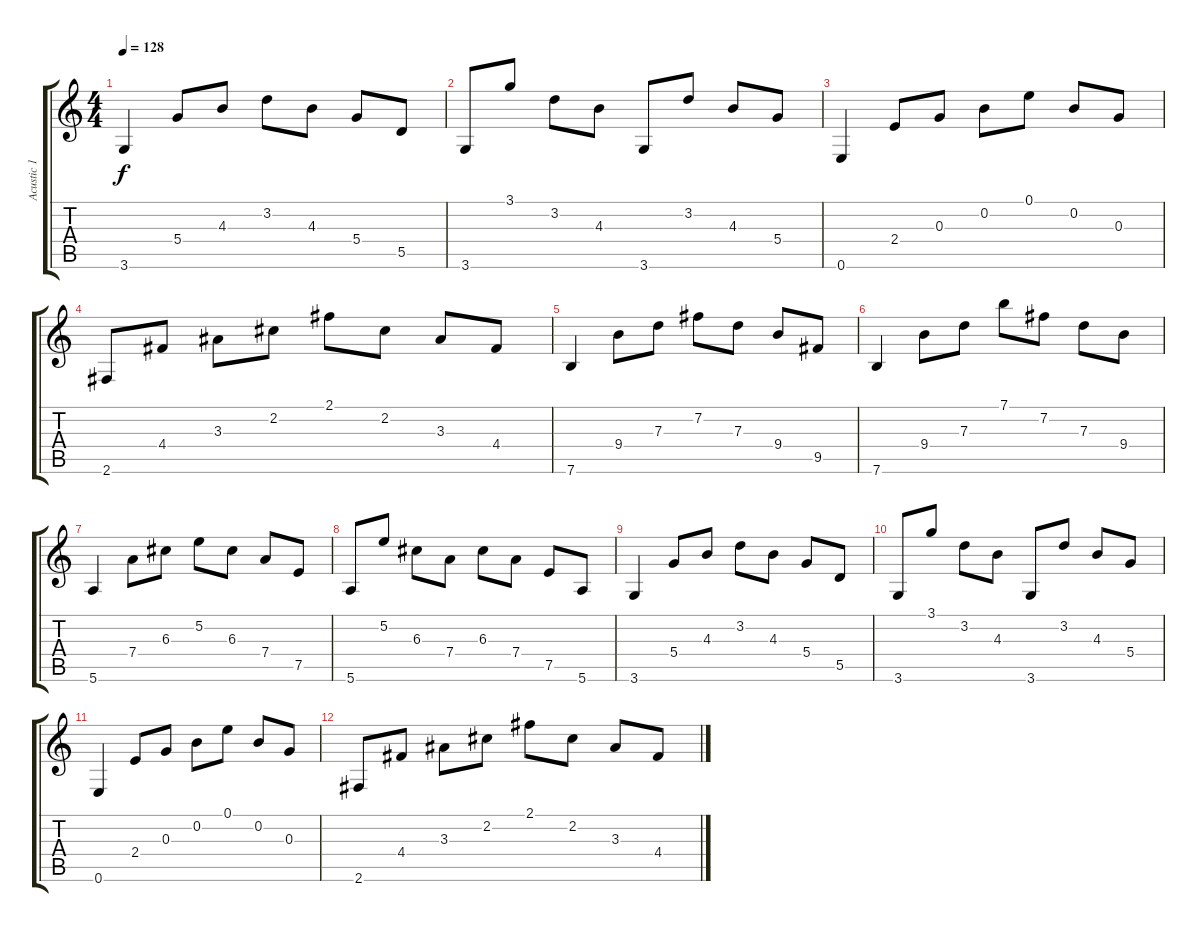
\track ("Acustic 1" "Acustic 1") {instrument acousticguitarsteel}
\staff {score tabs}
\tuning (E4 B3 G3 D3 A2 E2) {hide}
\ts (4 4)
\tempo 128
\clef g2
\ks c
3.6.4{dy f} 5.4.8 4.3.8 3.2.8 4.3.8 5.4.8 5.5.8 |
3.6.8 3.1.8 3.2.8 4.3.8 3.6.8 3.2.8 4.3.8 5.4.8 |
0.6.4 2.4.8 0.3.8 0.2.8 0.1.8 0.2.8 0.3.8 |
2.6.8 4.4.8 3.3.8 2.2.8 2.1.8 2.2.8 3.3.8 4.4.8 |
7.6.4 9.4.8 7.3.8 7.2.8 7.3.8 9.4.8 9.5.8 |
7.6.4 9.4.8 7.3.8 7.1.8 7.2.8 7.3.8 9.4.8 |
5.6.4 7.4.8 6.3.8 5.2.8 6.3.8 7.4.8 7.5.8 |
5.6.8 5.2.8 6.3.8 7.4.8 6.3.8 7.4.8 7.5.8 5.6.8 |
3.6.4 5.4.8 4.3.8 3.2.8 4.3.8 5.4.8 5.5.8 |
3.6.8 3.1.8 3.2.8 4.3.8 3.6.8 3.2.8 4.3.8 5.4.8 |
0.6.4 2.4.8 0.3.8 0.2.8 0.1.8 0.2.8 0.3.8 |
2.6.8 4.4.8 3.3.8 2.2.8 2.1.8 2.2.8 3.3.8 4.4.8
